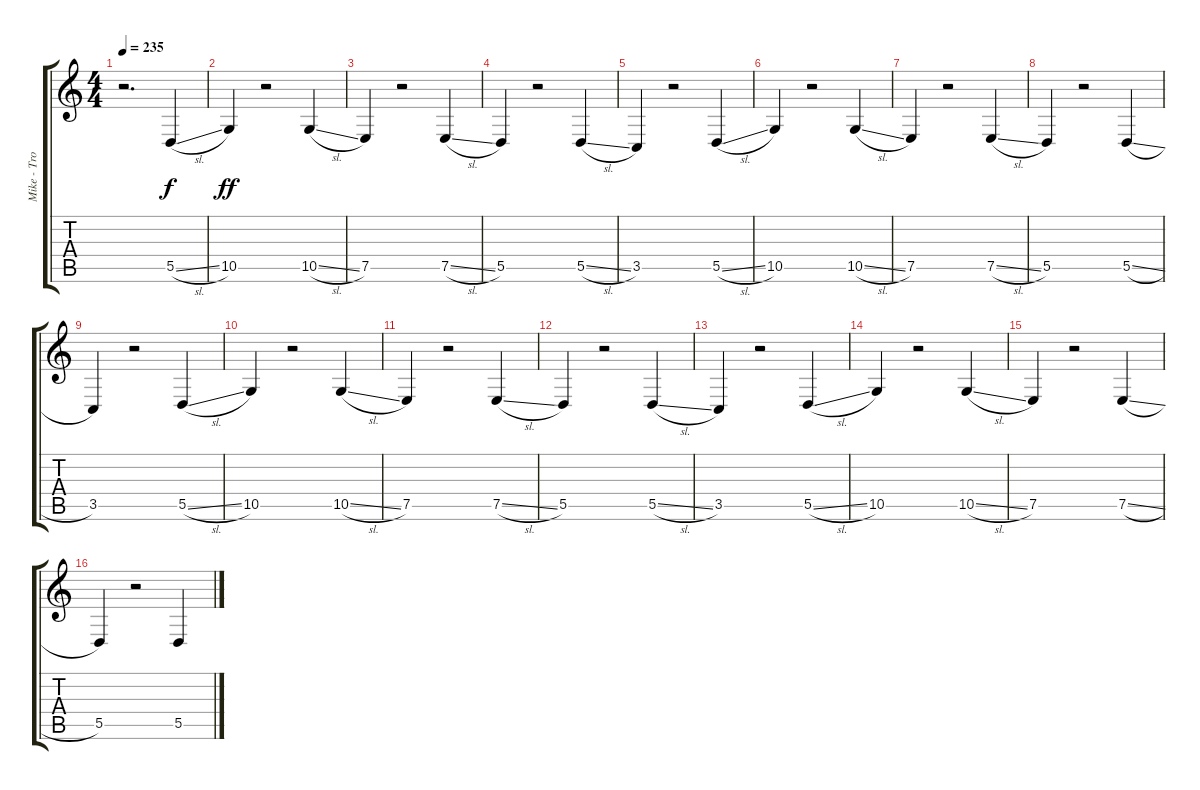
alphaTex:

\track ("Mike - Trombone" "Mike - Tro") {instrument trombone}
\staff {score tabs}
\tuning (E4 B3 G3 D3 A2 E2) {hide}
\ts (4 4)
\tempo 235
\clef g2
\ks c
r.2{d dy f} 5.5{sl}.4 |
10.5.4{dy ff} r.2 10.5{sl}.4 |
7.5.4 r.2 7.5{sl}.4 |
5.5.4 r.2 5.5{sl}.4 |
3.5.4 r.2 5.5{sl}.4 |
10.5.4 r.2 10.5{sl}.4 |
7.5.4 r.2 7.5{sl}.4 |
5.5.4 r.2 5.5{sl}.4 |
3.5.4 r.2 5.5{sl}.4 |
10.5.4 r.2 10.5{sl}.4 |
7.5.4 r.2 7.5{sl}.4 |
5.5.4 r.2 5.5{sl}.4 |
3.5.4 r.2 5.5{sl}.4 |
10.5.4 r.2 10.5{sl}.4 |
7.5.4 r.2 7.5{sl}.4 |
5.5.4 r.2 5.5{sl}.4
